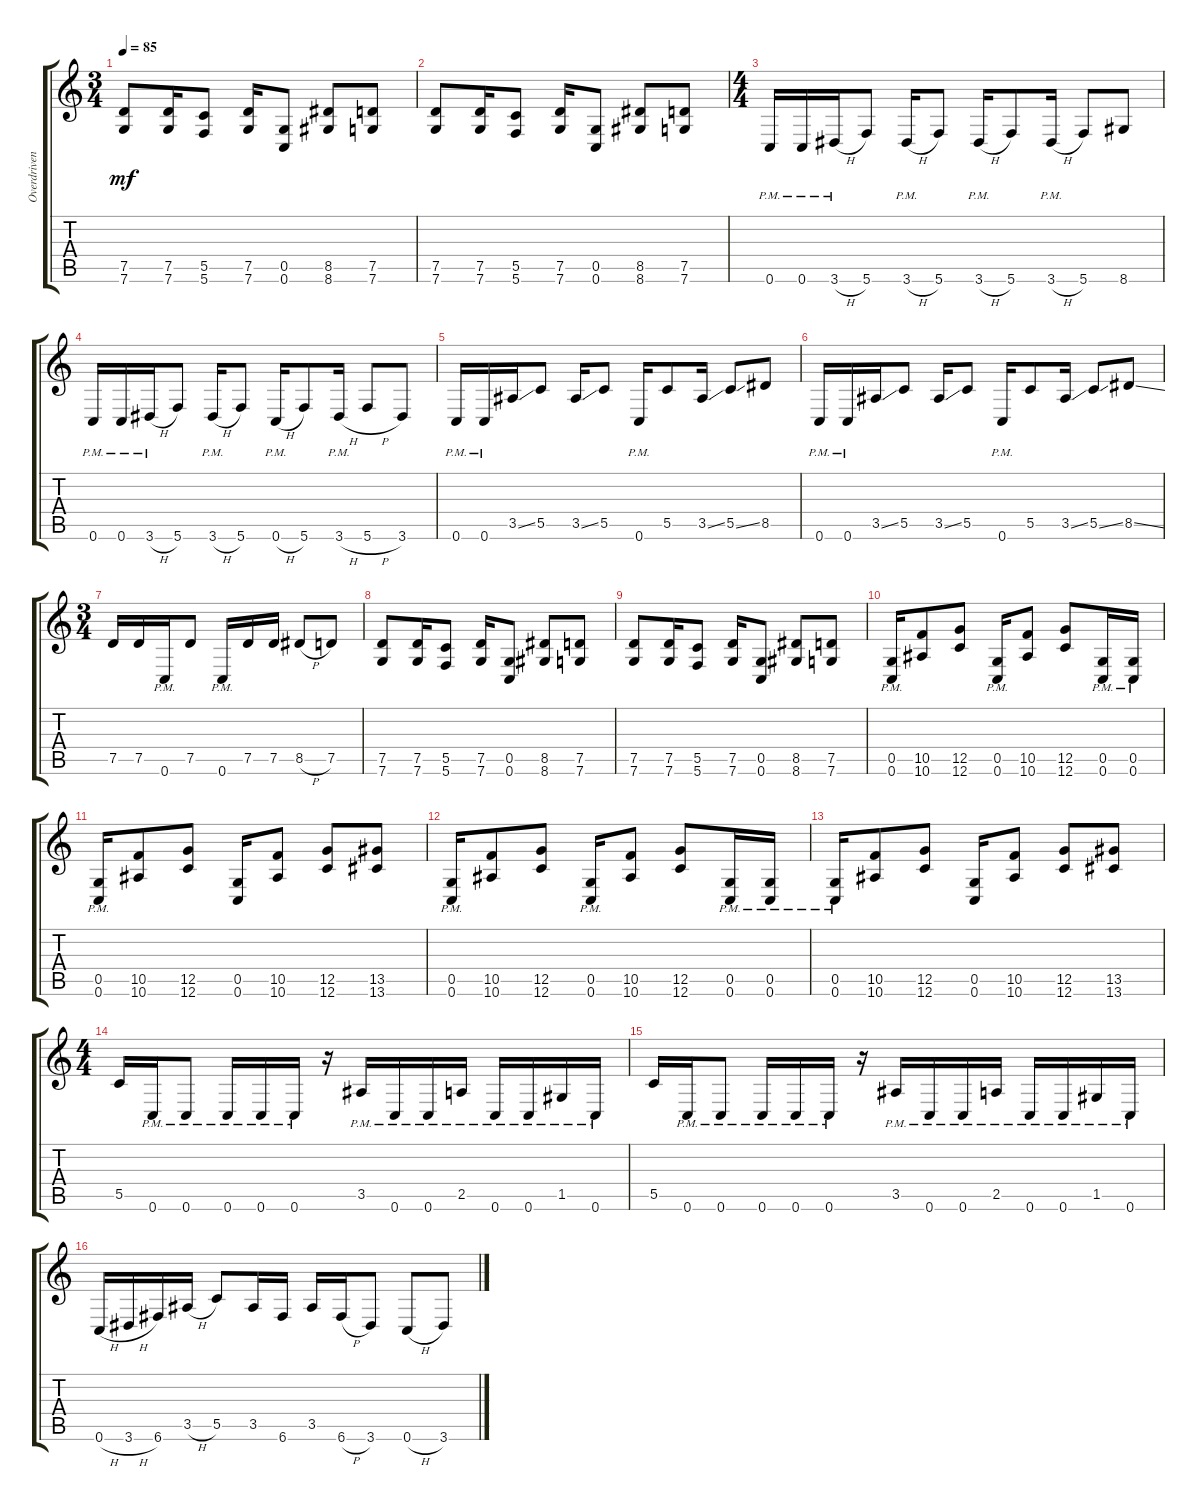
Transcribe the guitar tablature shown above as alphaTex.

\track ("Overdriven Guitar" "Overdriven") {instrument distortionguitar}
\staff {score tabs}
\tuning (D4 A3 F3 C3 G2 C2) {hide}
\ts (3 4)
\tempo 85
\clef g2
\ks c
(7.5 7.6).8{dy mf} (7.5 7.6).16 (5.5 5.6).8 (7.5 7.6).16 (0.5 0.6).8 (8.5 8.6).8 (7.5 7.6).8 |
(7.5 7.6).8 (7.5 7.6).16 (5.5 5.6).8 (7.5 7.6).16 (0.5 0.6).8 (8.5 8.6).8 (7.5 7.6).8 |
\ts (4 4)
0.6{pm}.16 0.6{pm}.16 3.6{h pm}.16 5.6.8 3.6{h pm}.16 5.6.8 3.6{h pm}.16 5.6.8 3.6{h pm}.16 5.6.8 8.6.8 |
0.6{pm}.16 0.6{pm}.16 3.6{h pm}.16 5.6.8 3.6{h pm}.16 5.6.8 0.6{h pm}.16 5.6.8 3.6{h pm}.16 5.6{h}.8 3.6.8 |
0.6{pm}.16 0.6{pm}.16 3.5{ss}.16 5.5.8 3.5{ss}.16 5.5.8 0.6{pm}.16 5.5.8 3.5{ss}.16 5.5{ss}.8 8.5.8 |
0.6{pm}.16 0.6{pm}.16 3.5{ss}.16 5.5.8 3.5{ss}.16 5.5.8 0.6{pm}.16 5.5.8 3.5{ss}.16 5.5{ss}.8 8.5{ss}.8 |
\ts (3 4)
7.5.16 7.5.16 0.6{pm}.16 7.5.8 0.6{pm}.16 7.5.16 7.5.16 8.5{h}.8 7.5.8 |
(7.5 7.6).8 (7.5 7.6).16 (5.5 5.6).8 (7.5 7.6).16 (0.5 0.6).8 (8.5 8.6).8 (7.5 7.6).8 |
(7.5 7.6).8 (7.5 7.6).16 (5.5 5.6).8 (7.5 7.6).16 (0.5 0.6).8 (8.5 8.6).8 (7.5 7.6).8 |
(0.5{pm} 0.6{pm}).16 (10.5 10.6).8 (12.5 12.6).8 (0.5{pm} 0.6{pm}).16 (10.5 10.6).8 (12.5 12.6).8 (0.5{pm} 0.6{pm}).16 (0.5{pm} 0.6{pm}).16 |
(0.5{pm} 0.6{pm}).16 (10.5 10.6).8 (12.5 12.6).8 (0.5 0.6).16 (10.5 10.6).8 (12.5 12.6).8 (13.5 13.6).8 |
(0.5{pm} 0.6{pm}).16 (10.5 10.6).8 (12.5 12.6).8 (0.5{pm} 0.6{pm}).16 (10.5 10.6).8 (12.5 12.6).8 (0.5{pm} 0.6{pm}).16 (0.5{pm} 0.6{pm}).16 |
(0.5{pm} 0.6{pm}).16 (10.5 10.6).8 (12.5 12.6).8 (0.5 0.6).16 (10.5 10.6).8 (12.5 12.6).8 (13.5 13.6).8 |
\ts (4 4)
5.5.16 0.6{pm}.16 0.6{pm}.8 0.6{pm}.16 0.6{pm}.16 0.6{pm}.16 r.16 3.5{pm}.16 0.6{pm}.16 0.6{pm}.16 2.5{pm}.16 0.6{pm}.16 0.6{pm}.16 1.5{pm}.16 0.6{pm}.16 |
5.5.16 0.6{pm}.16 0.6{pm}.8 0.6{pm}.16 0.6{pm}.16 0.6{pm}.16 r.16 3.5{pm}.16 0.6{pm}.16 0.6{pm}.16 2.5{pm}.16 0.6{pm}.16 0.6{pm}.16 1.5{pm}.16 0.6{pm}.16 |
0.6{h}.16 3.6{h}.16 6.6.16 3.5{h}.16 5.5.8 3.5.16 6.6.16 3.5.16 6.6{h}.16 3.6.8 0.6{h}.8 3.6.8
